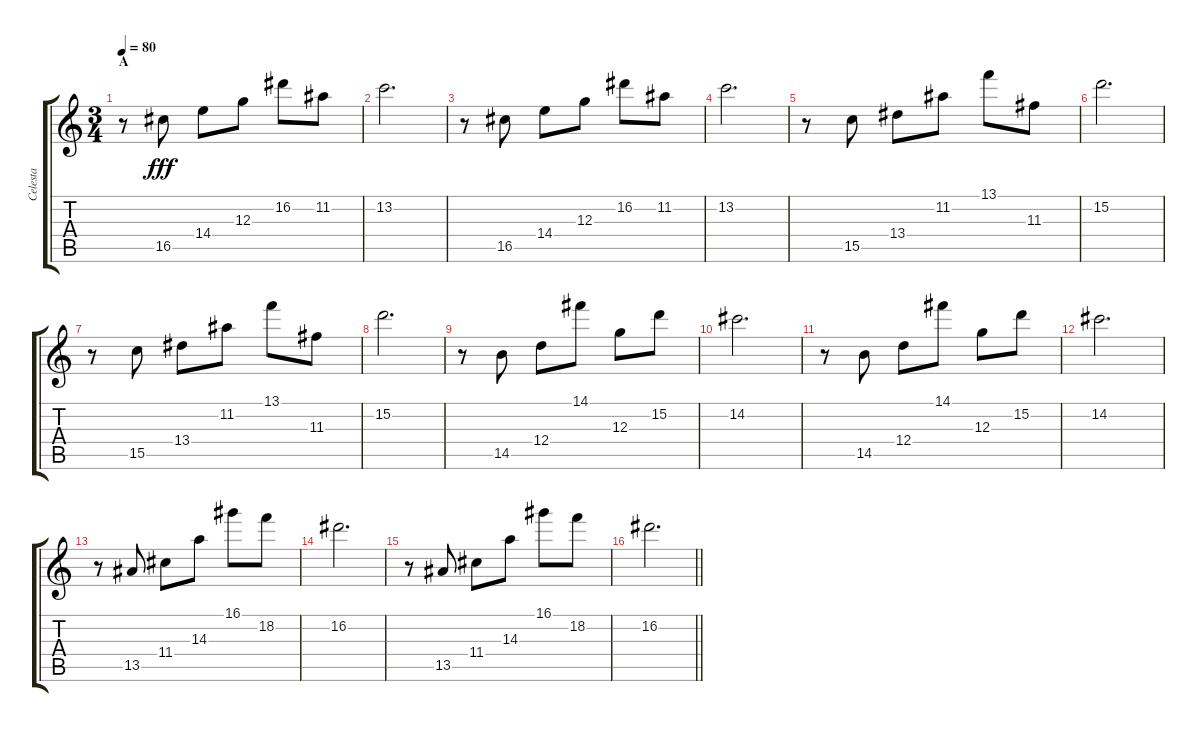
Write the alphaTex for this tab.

\track ("Celesta" "Celesta") {instrument celesta}
\staff {score tabs}
\tuning (E5 B4 G4 D4 A3 E3) {hide}
\ts (3 4)
\section ("" "A")
\tempo 80
\clef g2
\ks c
r.8{dy fff instrument celesta} 16.5.8 14.4.8 12.3.8 16.2.8 11.2.8 |
13.2.2{d} |
r.8 16.5.8 14.4.8 12.3.8 16.2.8 11.2.8 |
13.2.2{d} |
r.8 15.5.8 13.4.8 11.2.8 13.1.8 11.3.8 |
15.2.2{d} |
r.8 15.5.8 13.4.8 11.2.8 13.1.8 11.3.8 |
15.2.2{d} |
r.8 14.5.8 12.4.8 14.1.8 12.3.8 15.2.8 |
14.2.2{d} |
r.8 14.5.8 12.4.8 14.1.8 12.3.8 15.2.8 |
14.2.2{d} |
r.8 13.5.8 11.4.8 14.3.8 16.1.8 18.2.8 |
16.2.2{d} |
r.8 13.5.8 11.4.8 14.3.8 16.1.8 18.2.8 |
\barLineRight lightlight
16.2.2{d}
